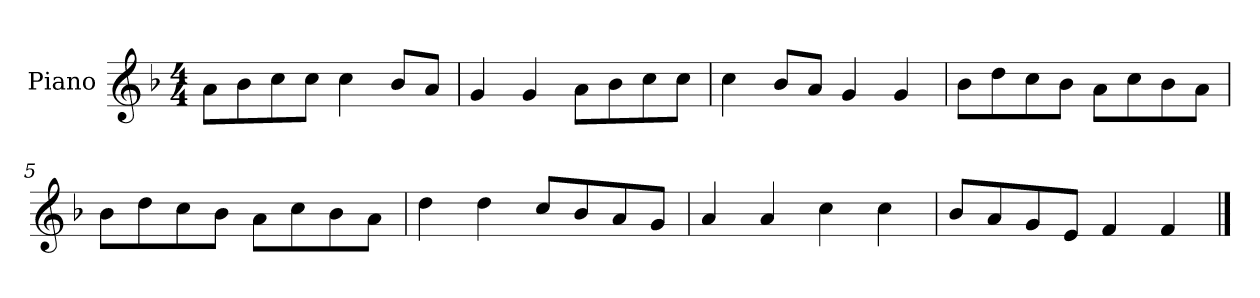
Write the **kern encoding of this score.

**kern
*part1
*staff1
*I"Piano
*I'P-no
*clefG2
*k[b-]
*M4/4
*MM90
=1
8a\L
8b-\
8cc\
8cc\J
4cc\
8b-/L
8a/J
=2
4g/
4g/
8a\L
8b-\
8cc\
8cc\J
=3
4cc\
8b-/L
8a/J
4g/
4g/
=4
8b-\L
8dd\
8cc\
8b-\J
8a\L
8cc\
8b-\
8a\J
=5
8b-\L
8dd\
8cc\
8b-\J
8a\L
8cc\
8b-\
8a\J
!!LO:LB:g=z
=6
4dd\
4dd\
8cc/L
8b-/
8a/
8g/J
=7
4a/
4a/
4cc\
4cc\
=8
8b-/L
8a/
8g/
8e/J
4f/
4f/
==
*-
